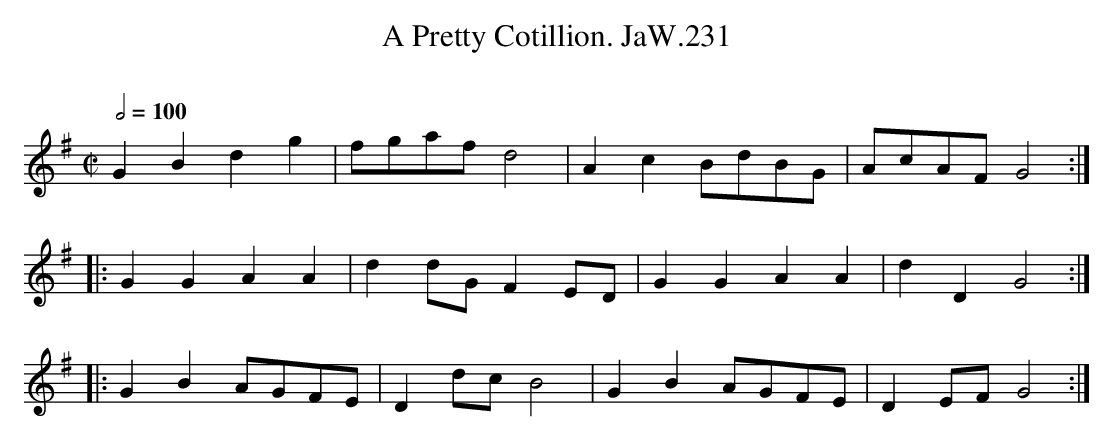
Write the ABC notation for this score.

X:1
T:Pretty Cotillion. JaW.231, A
M:C|
L:1/8
Q:1/2=100
O:
K:G
G2B2 d2g2|fgaf d4|A2c2 BdBG|AcAF G4:|
|:G2G2 A2A2|d2dG F2ED|G2G2A2A2|d2D2 G4:|
|:G2B2 AGFE|D2dc B4|G2B2 AGFE|D2EF G4:|
